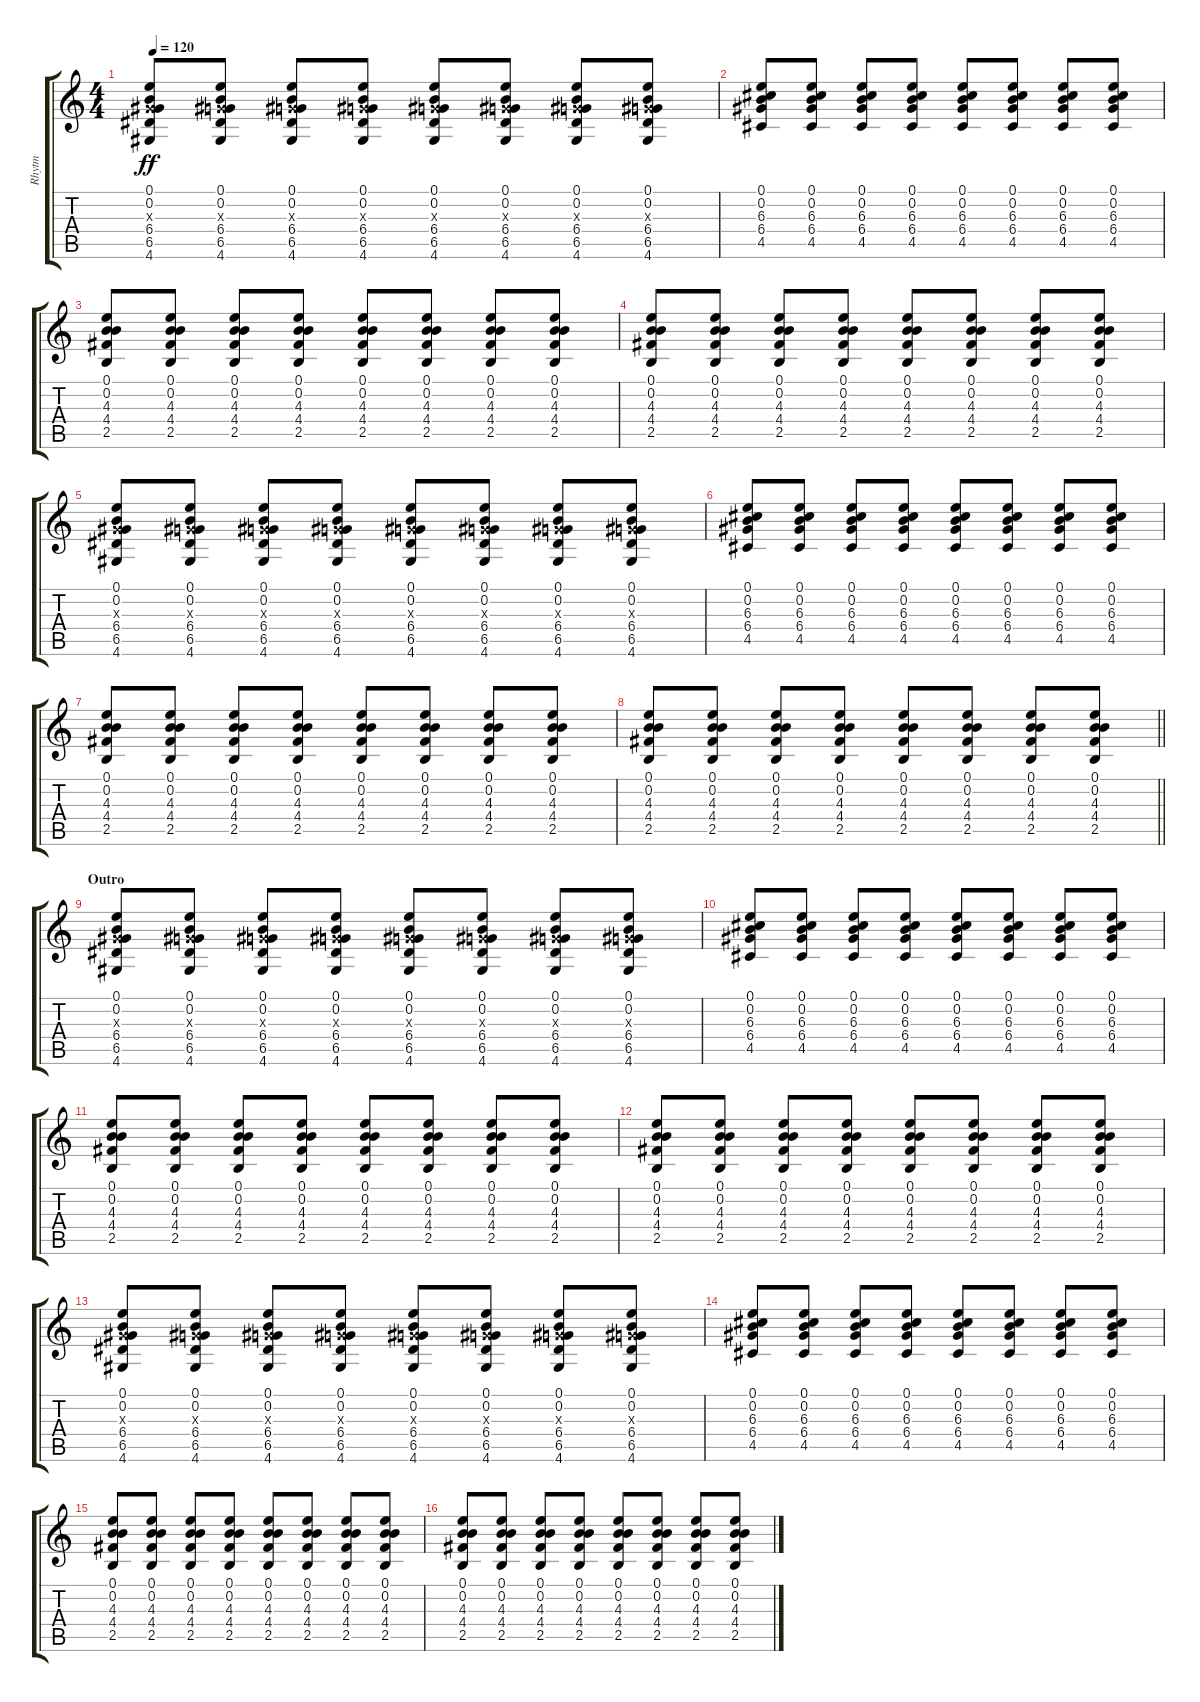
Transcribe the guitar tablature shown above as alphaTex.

\track ("Rhytm" "Rhytm") {instrument electricguitarclean}
\staff {score tabs}
\tuning (E4 B3 G3 D3 A2 E2) {hide}
\ts (4 4)
\tempo 120
\clef g2
\ks c
(0.1 0.2 0.3{x} 6.4 6.5 4.6).8{dy ff} (0.1 0.2 0.3{x} 6.4 6.5 4.6).8 (0.1 0.2 0.3{x} 6.4 6.5 4.6).8 (0.1 0.2 0.3{x} 6.4 6.5 4.6).8 (0.1 0.2 0.3{x} 6.4 6.5 4.6).8 (0.1 0.2 0.3{x} 6.4 6.5 4.6).8 (0.1 0.2 0.3{x} 6.4 6.5 4.6).8 (0.1 0.2 0.3{x} 6.4 6.5 4.6).8 |
(0.1 0.2 6.3 6.4 4.5).8 (0.1 0.2 6.3 6.4 4.5).8 (0.1 0.2 6.3 6.4 4.5).8 (0.1 0.2 6.3 6.4 4.5).8 (0.1 0.2 6.3 6.4 4.5).8 (0.1 0.2 6.3 6.4 4.5).8 (0.1 0.2 6.3 6.4 4.5).8 (0.1 0.2 6.3 6.4 4.5).8 |
(0.1 0.2 4.3 4.4 2.5).8 (0.1 0.2 4.3 4.4 2.5).8 (0.1 0.2 4.3 4.4 2.5).8 (0.1 0.2 4.3 4.4 2.5).8 (0.1 0.2 4.3 4.4 2.5).8 (0.1 0.2 4.3 4.4 2.5).8 (0.1 0.2 4.3 4.4 2.5).8 (0.1 0.2 4.3 4.4 2.5).8 |
(0.1 0.2 4.3 4.4 2.5).8 (0.1 0.2 4.3 4.4 2.5).8 (0.1 0.2 4.3 4.4 2.5).8 (0.1 0.2 4.3 4.4 2.5).8 (0.1 0.2 4.3 4.4 2.5).8 (0.1 0.2 4.3 4.4 2.5).8 (0.1 0.2 4.3 4.4 2.5).8 (0.1 0.2 4.3 4.4 2.5).8 |
(0.1 0.2 0.3{x} 6.4 6.5 4.6).8 (0.1 0.2 0.3{x} 6.4 6.5 4.6).8 (0.1 0.2 0.3{x} 6.4 6.5 4.6).8 (0.1 0.2 0.3{x} 6.4 6.5 4.6).8 (0.1 0.2 0.3{x} 6.4 6.5 4.6).8 (0.1 0.2 0.3{x} 6.4 6.5 4.6).8 (0.1 0.2 0.3{x} 6.4 6.5 4.6).8 (0.1 0.2 0.3{x} 6.4 6.5 4.6).8 |
(0.1 0.2 6.3 6.4 4.5).8 (0.1 0.2 6.3 6.4 4.5).8 (0.1 0.2 6.3 6.4 4.5).8 (0.1 0.2 6.3 6.4 4.5).8 (0.1 0.2 6.3 6.4 4.5).8 (0.1 0.2 6.3 6.4 4.5).8 (0.1 0.2 6.3 6.4 4.5).8 (0.1 0.2 6.3 6.4 4.5).8 |
(0.1 0.2 4.3 4.4 2.5).8 (0.1 0.2 4.3 4.4 2.5).8 (0.1 0.2 4.3 4.4 2.5).8 (0.1 0.2 4.3 4.4 2.5).8 (0.1 0.2 4.3 4.4 2.5).8 (0.1 0.2 4.3 4.4 2.5).8 (0.1 0.2 4.3 4.4 2.5).8 (0.1 0.2 4.3 4.4 2.5).8 |
\barLineRight lightlight
(0.1 0.2 4.3 4.4 2.5).8 (0.1 0.2 4.3 4.4 2.5).8 (0.1 0.2 4.3 4.4 2.5).8 (0.1 0.2 4.3 4.4 2.5).8 (0.1 0.2 4.3 4.4 2.5).8 (0.1 0.2 4.3 4.4 2.5).8 (0.1 0.2 4.3 4.4 2.5).8 (0.1 0.2 4.3 4.4 2.5).8 |
\section ("" "Outro")
(0.1 0.2 0.3{x} 6.4 6.5 4.6).8 (0.1 0.2 0.3{x} 6.4 6.5 4.6).8 (0.1 0.2 0.3{x} 6.4 6.5 4.6).8 (0.1 0.2 0.3{x} 6.4 6.5 4.6).8 (0.1 0.2 0.3{x} 6.4 6.5 4.6).8 (0.1 0.2 0.3{x} 6.4 6.5 4.6).8 (0.1 0.2 0.3{x} 6.4 6.5 4.6).8 (0.1 0.2 0.3{x} 6.4 6.5 4.6).8 |
(0.1 0.2 6.3 6.4 4.5).8 (0.1 0.2 6.3 6.4 4.5).8 (0.1 0.2 6.3 6.4 4.5).8 (0.1 0.2 6.3 6.4 4.5).8 (0.1 0.2 6.3 6.4 4.5).8 (0.1 0.2 6.3 6.4 4.5).8 (0.1 0.2 6.3 6.4 4.5).8 (0.1 0.2 6.3 6.4 4.5).8 |
(0.1 0.2 4.3 4.4 2.5).8 (0.1 0.2 4.3 4.4 2.5).8 (0.1 0.2 4.3 4.4 2.5).8 (0.1 0.2 4.3 4.4 2.5).8 (0.1 0.2 4.3 4.4 2.5).8 (0.1 0.2 4.3 4.4 2.5).8 (0.1 0.2 4.3 4.4 2.5).8 (0.1 0.2 4.3 4.4 2.5).8 |
(0.1 0.2 4.3 4.4 2.5).8 (0.1 0.2 4.3 4.4 2.5).8 (0.1 0.2 4.3 4.4 2.5).8 (0.1 0.2 4.3 4.4 2.5).8 (0.1 0.2 4.3 4.4 2.5).8 (0.1 0.2 4.3 4.4 2.5).8 (0.1 0.2 4.3 4.4 2.5).8 (0.1 0.2 4.3 4.4 2.5).8 |
(0.1 0.2 0.3{x} 6.4 6.5 4.6).8 (0.1 0.2 0.3{x} 6.4 6.5 4.6).8 (0.1 0.2 0.3{x} 6.4 6.5 4.6).8 (0.1 0.2 0.3{x} 6.4 6.5 4.6).8 (0.1 0.2 0.3{x} 6.4 6.5 4.6).8 (0.1 0.2 0.3{x} 6.4 6.5 4.6).8 (0.1 0.2 0.3{x} 6.4 6.5 4.6).8 (0.1 0.2 0.3{x} 6.4 6.5 4.6).8 |
(0.1 0.2 6.3 6.4 4.5).8 (0.1 0.2 6.3 6.4 4.5).8 (0.1 0.2 6.3 6.4 4.5).8 (0.1 0.2 6.3 6.4 4.5).8 (0.1 0.2 6.3 6.4 4.5).8 (0.1 0.2 6.3 6.4 4.5).8 (0.1 0.2 6.3 6.4 4.5).8 (0.1 0.2 6.3 6.4 4.5).8 |
(0.1 0.2 4.3 4.4 2.5).8 (0.1 0.2 4.3 4.4 2.5).8 (0.1 0.2 4.3 4.4 2.5).8 (0.1 0.2 4.3 4.4 2.5).8 (0.1 0.2 4.3 4.4 2.5).8 (0.1 0.2 4.3 4.4 2.5).8 (0.1 0.2 4.3 4.4 2.5).8 (0.1 0.2 4.3 4.4 2.5).8 |
(0.1 0.2 4.3 4.4 2.5).8 (0.1 0.2 4.3 4.4 2.5).8 (0.1 0.2 4.3 4.4 2.5).8 (0.1 0.2 4.3 4.4 2.5).8 (0.1 0.2 4.3 4.4 2.5).8 (0.1 0.2 4.3 4.4 2.5).8 (0.1 0.2 4.3 4.4 2.5).8 (0.1 0.2 4.3 4.4 2.5).8
